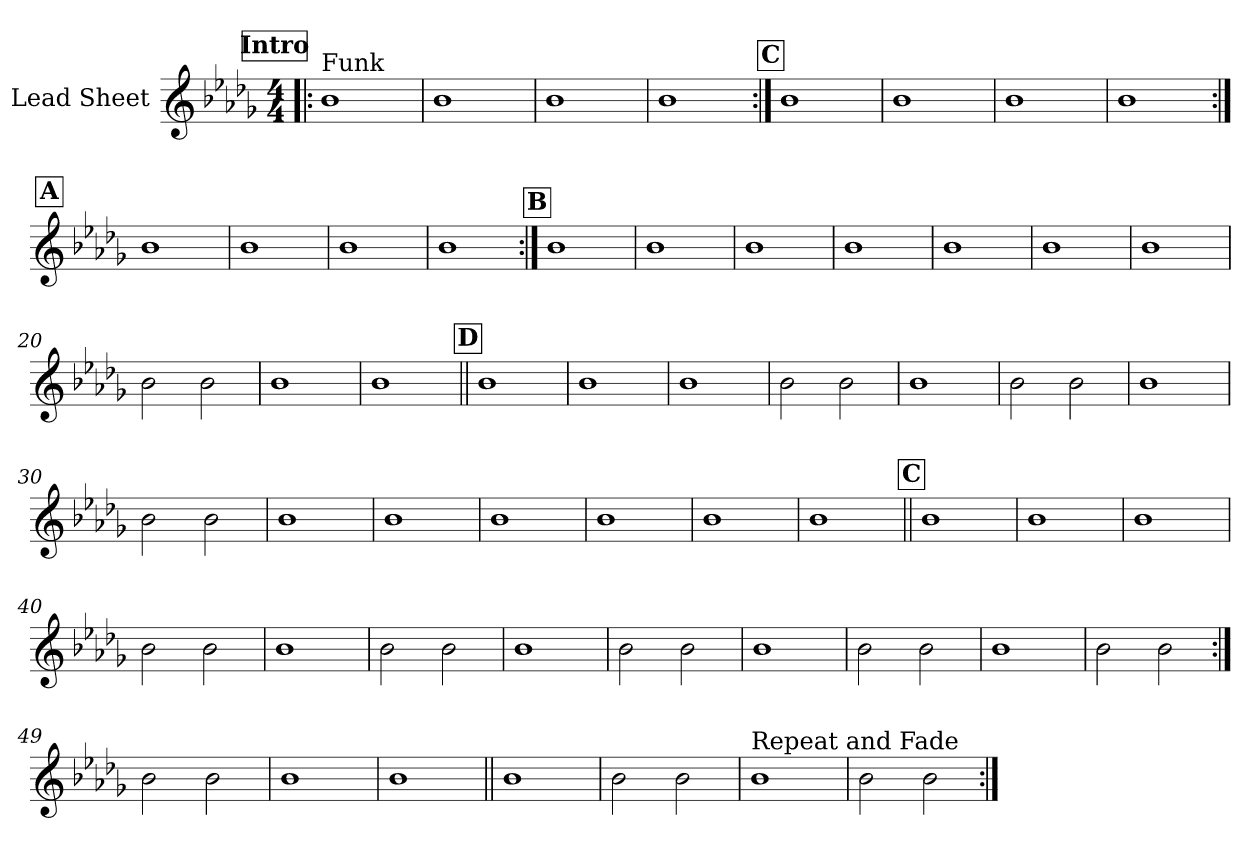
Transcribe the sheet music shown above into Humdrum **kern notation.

**kern
*part1
*staff1
*I"Lead Sheet
*clefG2
*k[b-e-a-d-g-]
*D-:
*M4/4
*MM86
!!LO:REH:place=s1:a:fs=14:t=Intro
=1!|:
!LO:TX:a:t=Funk
1b-
=2
1b-
=3
1b-
=4
1b-
!!LO:LB:g=z
!!LO:REH:place=s1:a:fs=14:t=C
=5:|!
1b-
=6
1b-
=7
1b-
=8
1b-
!!LO:LB:g=z
!!LO:REH:place=s1:a:fs=14:t=A
=9:|!
1b-
=10
1b-
=11
1b-
=12
1b-
!!LO:LB:g=z
!!LO:REH:place=s1:a:fs=14:t=B
=13:|!
1b-
=14
1b-
=15
1b-
=16
1b-
=17
1b-
!!LO:LB:g=z
=18
1b-
=19
1b-
=20
2b-\
2b-\
=21
1b-
=22
1b-
!!LO:LB:g=z
!!LO:REH:place=s1:a:fs=14:t=D
=23||
1b-
=24
1b-
=25
1b-
=26
2b-\
2b-\
=27
1b-
=28
2b-\
2b-\
!!LO:LB:g=z
=29
1b-
=30
2b-\
2b-\
=31
1b-
=32
1b-
!!LO:LB:g=z
=33
1b-
=34
1b-
=35
1b-
=36
1b-
!!LO:LB:g=z
!!LO:REH:place=s1:a:fs=14:t=C
=37||
1b-
=38
1b-
=39
1b-
=40
2b-\
2b-\
=41
1b-
=42
2b-\
2b-\
!!LO:LB:g=z
=43
1b-
=44
2b-\
2b-\
=45
1b-
=46
2b-\
2b-\
=47
1b-
!!LO:PB:g=z
=48
2b-\
2b-\
=49:|!
2b-\
2b-\
=50
1b-
=51
1b-
!!LO:LB:g=z
=52||
1b-
=53
2b-\
2b-\
=54
!LO:TX:a:t=Repeat and Fade
1b-
=55
2b-\
2b-\
=:|!
*-
